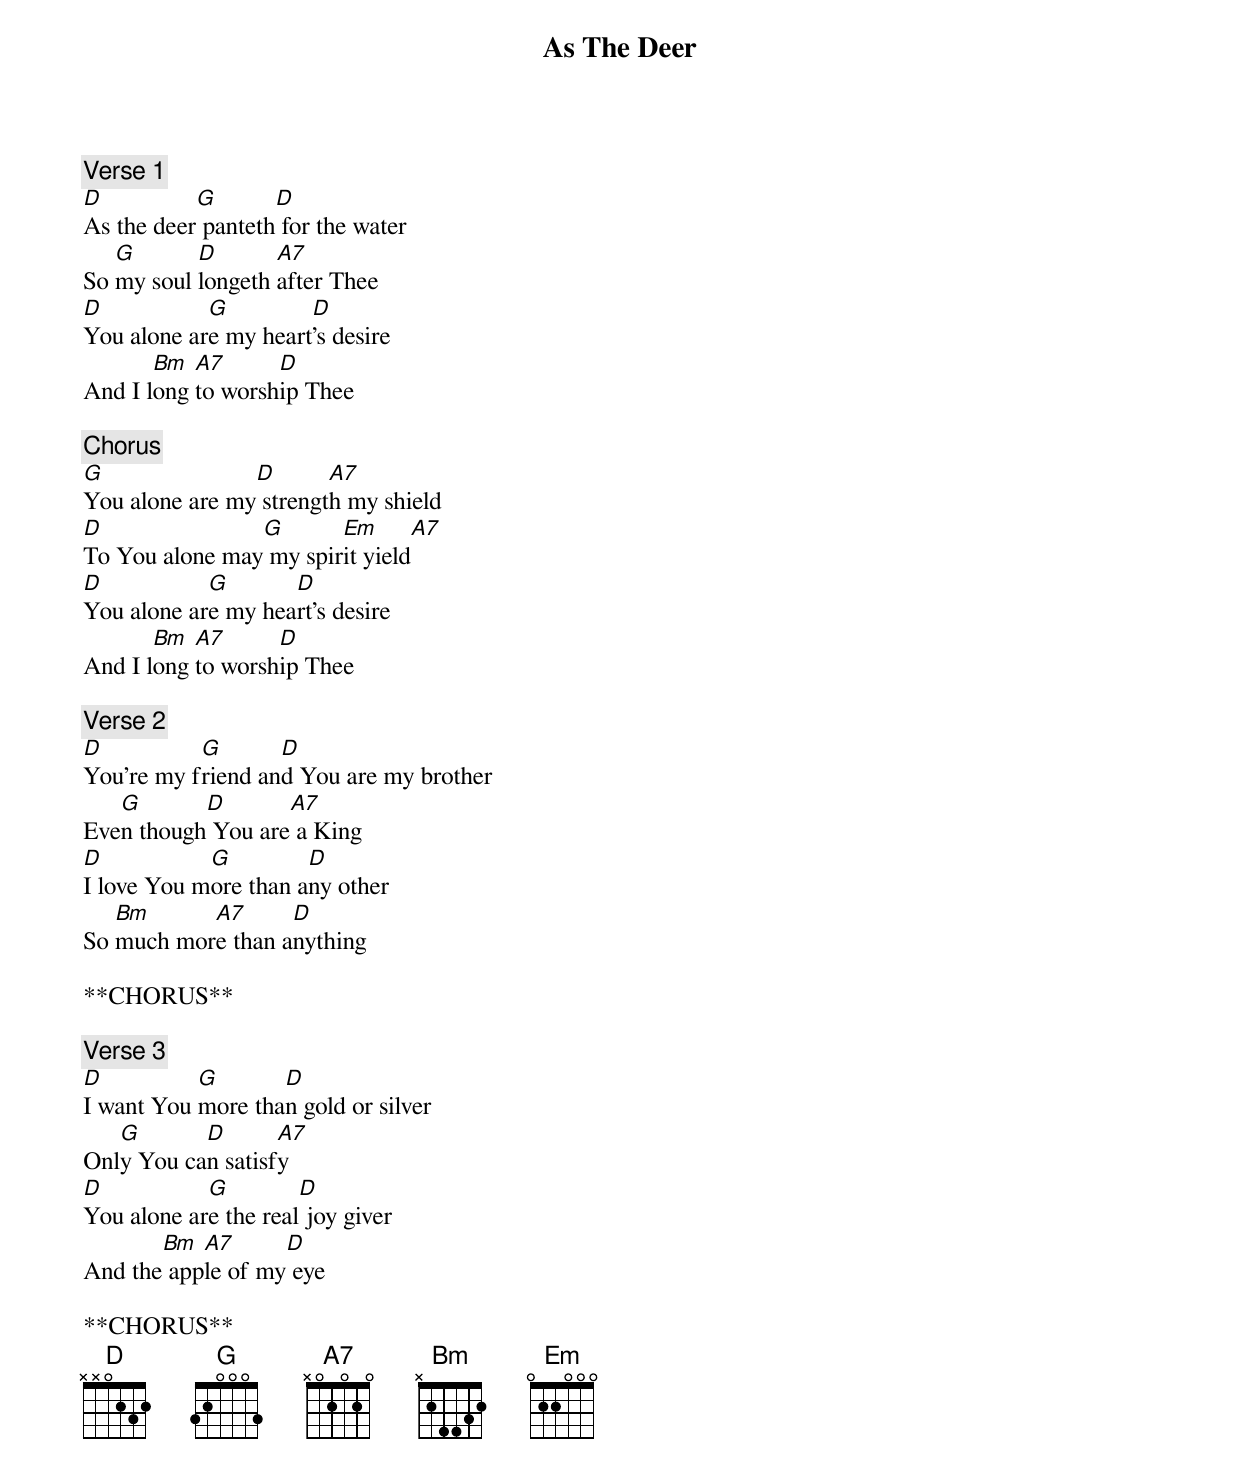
As The Deer

[Verse 1]
D          G       D
As the deer panteth for the water
   G       D       A7
So my soul longeth after Thee
D           G         D
You alone are my heart's desire
       Bm  A7      D
And I long to worship Thee

[Chorus]
G               D       A7
You alone are my strength my shield
D               G       Em      A7
To You alone may my spirit yield
D           G       D
You alone are my heart's desire
       Bm  A7      D
And I long to worship Thee

[Verse 2]
D          G       D
You're my friend and You are my brother
   G       D       A7
Even though You are a King
D           G         D
I love You more than any other
   Bm      A7      D
So much more than anything

**CHORUS**

[Verse 3]
D          G       D
I want You more than gold or silver
   G       D       A7
Only You can satisfy
D           G         D
You alone are the real joy giver
       Bm  A7      D
And the apple of my eye

**CHORUS**
